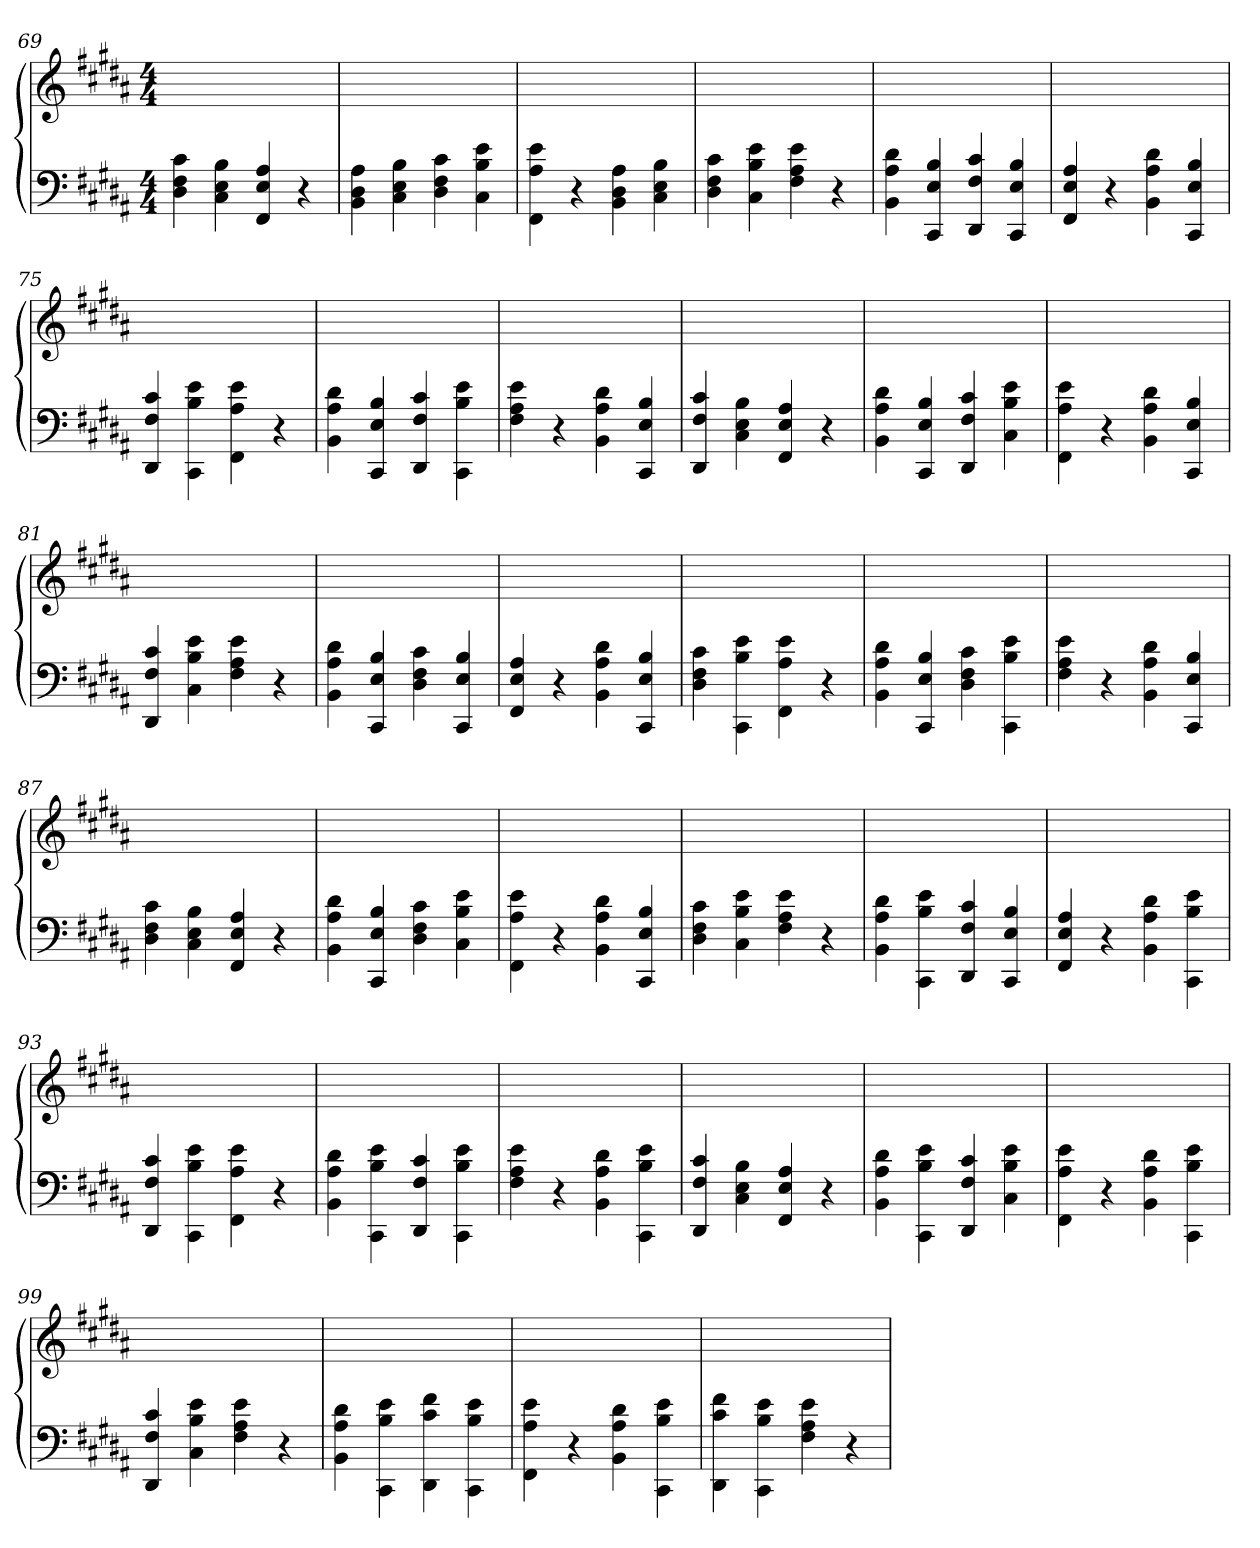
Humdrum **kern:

**kern	**kern
*part2	*part1
*staff2	*staff1
*clefF4	*clefG2
*k[f#c#g#d#a#]	*k[f#c#g#d#a#]
*B:	*B:
*M4/4	*M4/4
=69	=69
4D# 4F# 4c#	1ryy
4C# 4E 4B	.
4FF# 4E 4A#	.
4r	.
=70	=70
4BB 4D# 4A#	1ryy
4C# 4E 4B	.
4D# 4F# 4c#	.
4C# 4B 4e	.
=71	=71
4FF# 4A# 4e	1ryy
4r	.
4BB 4D# 4A#	.
4C# 4E 4B	.
=72	=72
4D# 4F# 4c#	1ryy
4C# 4B 4e	.
4F# 4A# 4e	.
4r	.
=73	=73
4BB 4A# 4d#	1ryy
4CC# 4E 4B	.
4DD# 4F# 4c#	.
4CC# 4E 4B	.
=74	=74
4FF# 4E 4A#	1ryy
4r	.
4BB 4A# 4d#	.
4CC# 4E 4B	.
=75	=75
4DD# 4F# 4c#	1ryy
4CC# 4B 4e	.
4FF# 4A# 4e	.
4r	.
=76	=76
4BB 4A# 4d#	1ryy
4CC# 4E 4B	.
4DD# 4F# 4c#	.
4CC# 4B 4e	.
=77	=77
4F# 4A# 4e	1ryy
4r	.
4BB 4A# 4d#	.
4CC# 4E 4B	.
=78	=78
4DD# 4F# 4c#	1ryy
4C# 4E 4B	.
4FF# 4E 4A#	.
4r	.
=79	=79
4BB 4A# 4d#	1ryy
4CC# 4E 4B	.
4DD# 4F# 4c#	.
4C# 4B 4e	.
=80	=80
4FF# 4A# 4e	1ryy
4r	.
4BB 4A# 4d#	.
4CC# 4E 4B	.
=81	=81
4DD# 4F# 4c#	1ryy
4C# 4B 4e	.
4F# 4A# 4e	.
4r	.
=82	=82
4BB 4A# 4d#	1ryy
4CC# 4E 4B	.
4D# 4F# 4c#	.
4CC# 4E 4B	.
=83	=83
4FF# 4E 4A#	1ryy
4r	.
4BB 4A# 4d#	.
4CC# 4E 4B	.
=84	=84
4D# 4F# 4c#	1ryy
4CC# 4B 4e	.
4FF# 4A# 4e	.
4r	.
=85	=85
4BB 4A# 4d#	1ryy
4CC# 4E 4B	.
4D# 4F# 4c#	.
4CC# 4B 4e	.
=86	=86
4F# 4A# 4e	1ryy
4r	.
4BB 4A# 4d#	.
4CC# 4E 4B	.
=87	=87
4D# 4F# 4c#	1ryy
4C# 4E 4B	.
4FF# 4E 4A#	.
4r	.
=88	=88
4BB 4A# 4d#	1ryy
4CC# 4E 4B	.
4D# 4F# 4c#	.
4C# 4B 4e	.
=89	=89
4FF# 4A# 4e	1ryy
4r	.
4BB 4A# 4d#	.
4CC# 4E 4B	.
=90	=90
4D# 4F# 4c#	1ryy
4C# 4B 4e	.
4F# 4A# 4e	.
4r	.
=91	=91
4BB 4A# 4d#	1ryy
4CC# 4B 4e	.
4DD# 4F# 4c#	.
4CC# 4E 4B	.
=92	=92
4FF# 4E 4A#	1ryy
4r	.
4BB 4A# 4d#	.
4CC# 4B 4e	.
=93	=93
4DD# 4F# 4c#	1ryy
4CC# 4B 4e	.
4FF# 4A# 4e	.
4r	.
=94	=94
4BB 4A# 4d#	1ryy
4CC# 4B 4e	.
4DD# 4F# 4c#	.
4CC# 4B 4e	.
=95	=95
4F# 4A# 4e	1ryy
4r	.
4BB 4A# 4d#	.
4CC# 4B 4e	.
=96	=96
4DD# 4F# 4c#	1ryy
4C# 4E 4B	.
4FF# 4E 4A#	.
4r	.
=97	=97
4BB 4A# 4d#	1ryy
4CC# 4B 4e	.
4DD# 4F# 4c#	.
4C# 4B 4e	.
=98	=98
4FF# 4A# 4e	1ryy
4r	.
4BB 4A# 4d#	.
4CC# 4B 4e	.
=99	=99
4DD# 4F# 4c#	1ryy
4C# 4B 4e	.
4F# 4A# 4e	.
4r	.
=100	=100
4BB 4A# 4d#	1ryy
4CC# 4B 4e	.
4DD# 4c# 4f#	.
4CC# 4B 4e	.
=101	=101
4FF# 4A# 4e	1ryy
4r	.
4BB 4A# 4d#	.
4CC# 4B 4e	.
=102	=102
4DD# 4c# 4f#	1ryy
4CC# 4B 4e	.
4F# 4A# 4e	.
4r	.
=	=
*-	*-
